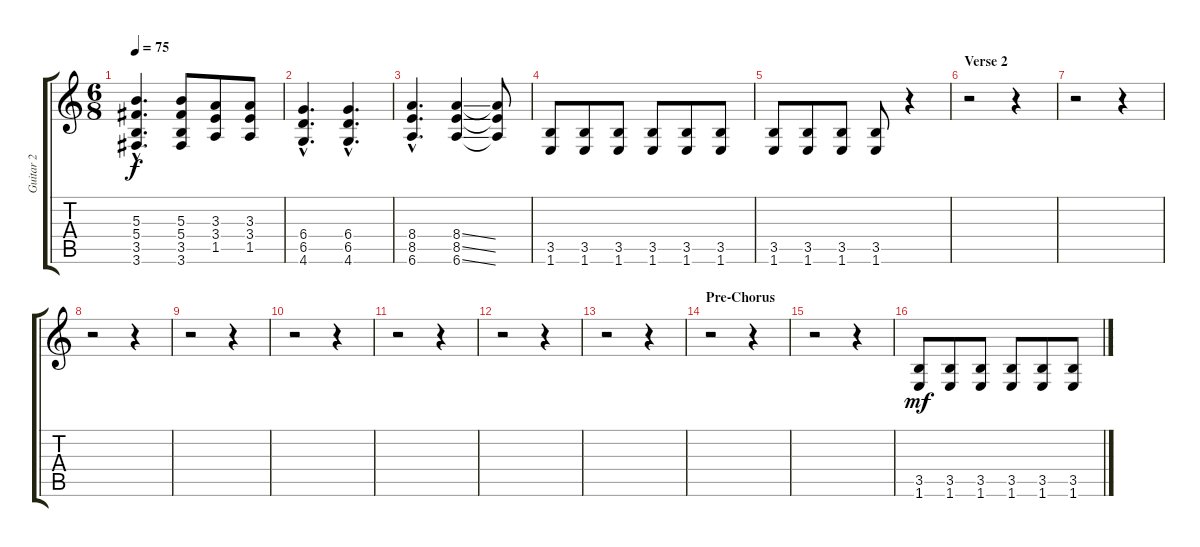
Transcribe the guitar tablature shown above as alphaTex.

\track ("Guitar 2" "Guitar 2") {instrument distortionguitar}
\staff {score tabs}
\tuning (Eb4 Bb3 Gb3 Db3 Ab2 Eb2) {hide}
\ts (6 8)
\tempo 75
\clef g2
\ks c
(5.3{hac} 5.4{hac} 3.5{hac} 3.6{hac}).4{d dy f} (5.3 5.4 3.5 3.6).8 (3.3 3.4 1.5).8 (3.3 3.4 1.5).8 |
(6.4{hac} 6.5{hac} 4.6{hac}).4{d} (6.4{hac} 6.5{hac} 4.6{hac}).4{d} |
(8.4{hac} 8.5{hac} 6.6{hac}).4{d} (8.4{ss} 8.5{ss} 6.6{ss}).4 (8.4{t} 8.5{t} 6.6{t}).8 |
(3.5 1.6).8 (3.5 1.6).8 (3.5 1.6).8 (3.5 1.6).8 (3.5 1.6).8 (3.5 1.6).8 |
(3.5 1.6).8 (3.5 1.6).8 (3.5 1.6).8 (3.5 1.6).8 r.4 |
\section ("" "Verse 2")
r.2 r.4 |
r.2 r.4 |
r.2 r.4 |
r.2 r.4 |
r.2 r.4 |
r.2 r.4 |
r.2 r.4 |
r.2 r.4 |
\section ("" "Pre-Chorus")
r.2 r.4 |
r.2 r.4 |
(3.5 1.6).8{dy mf} (3.5 1.6).8 (3.5 1.6).8 (3.5 1.6).8 (3.5 1.6).8 (3.5 1.6).8
